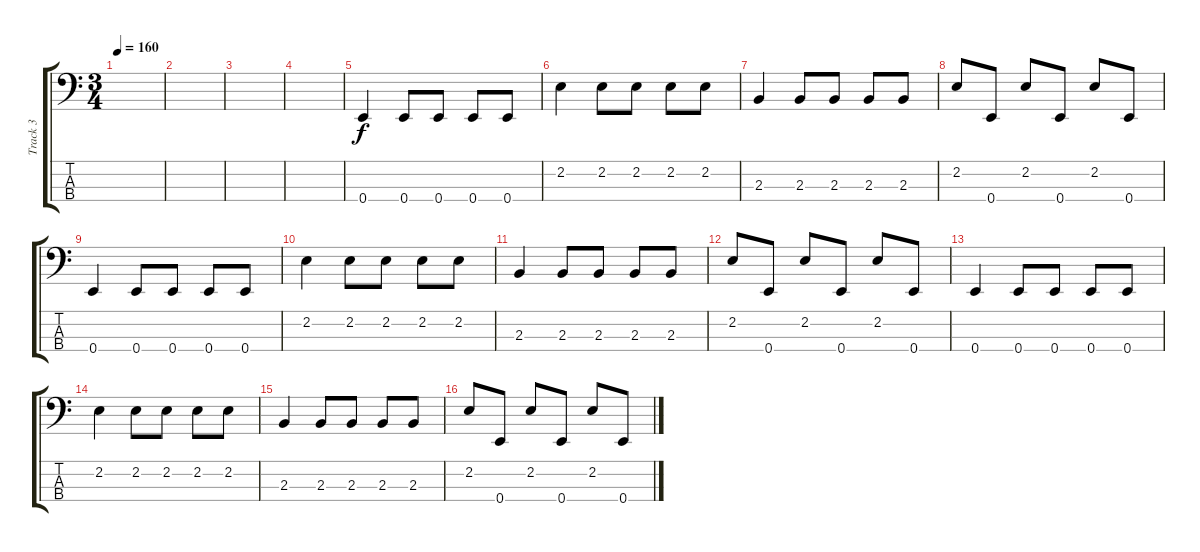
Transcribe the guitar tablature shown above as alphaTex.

\track ("Track 3" "Track 3") {instrument electricbassfinger}
\staff {score tabs}
\tuning (G2 D2 A1 E1) {hide}
\ts (3 4)
\tempo 160
\clef f4
\ks c
|
|
|
|
0.4.4 0.4.8 0.4.8 0.4.8 0.4.8 |
2.2.4 2.2.8 2.2.8 2.2.8 2.2.8 |
2.3.4 2.3.8 2.3.8 2.3.8 2.3.8 |
2.2.8 0.4.8 2.2.8 0.4.8 2.2.8 0.4.8 |
0.4.4 0.4.8 0.4.8 0.4.8 0.4.8 |
2.2.4 2.2.8 2.2.8 2.2.8 2.2.8 |
2.3.4 2.3.8 2.3.8 2.3.8 2.3.8 |
2.2.8 0.4.8 2.2.8 0.4.8 2.2.8 0.4.8 |
0.4.4 0.4.8 0.4.8 0.4.8 0.4.8 |
2.2.4 2.2.8 2.2.8 2.2.8 2.2.8 |
2.3.4 2.3.8 2.3.8 2.3.8 2.3.8 |
2.2.8 0.4.8 2.2.8 0.4.8 2.2.8 0.4.8
